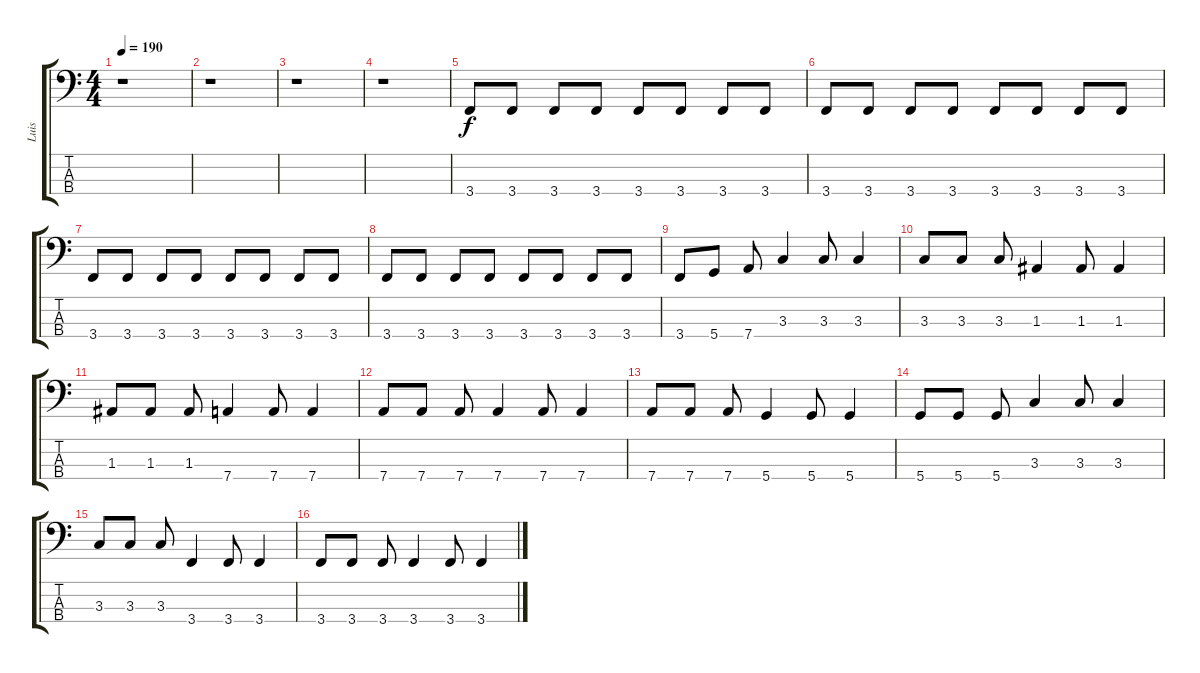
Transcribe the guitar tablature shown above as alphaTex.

\track ("Luis" "Luis") {instrument electricbasspick}
\staff {score tabs}
\tuning (G2 D2 A1 D1) {hide}
\ts (4 4)
\tempo 190
\clef f4
\ks c
r.1{dy f instrument electricbasspick} |
r.1 |
r.1 |
r.1 |
3.4.8 3.4.8 3.4.8 3.4.8 3.4.8 3.4.8 3.4.8 3.4.8 |
3.4.8 3.4.8 3.4.8 3.4.8 3.4.8 3.4.8 3.4.8 3.4.8 |
3.4.8 3.4.8 3.4.8 3.4.8 3.4.8 3.4.8 3.4.8 3.4.8 |
3.4.8 3.4.8 3.4.8 3.4.8 3.4.8 3.4.8 3.4.8 3.4.8 |
3.4.8 5.4.8 7.4.8 3.3.4 3.3.8 3.3.4 |
3.3.8 3.3.8 3.3.8 1.3.4 1.3.8 1.3.4 |
1.3.8 1.3.8 1.3.8 7.4.4 7.4.8 7.4.4 |
7.4.8 7.4.8 7.4.8 7.4.4 7.4.8 7.4.4 |
7.4.8 7.4.8 7.4.8 5.4.4 5.4.8 5.4.4 |
5.4.8 5.4.8 5.4.8 3.3.4 3.3.8 3.3.4 |
3.3.8 3.3.8 3.3.8 3.4.4 3.4.8 3.4.4 |
3.4.8 3.4.8 3.4.8 3.4.4 3.4.8 3.4.4
